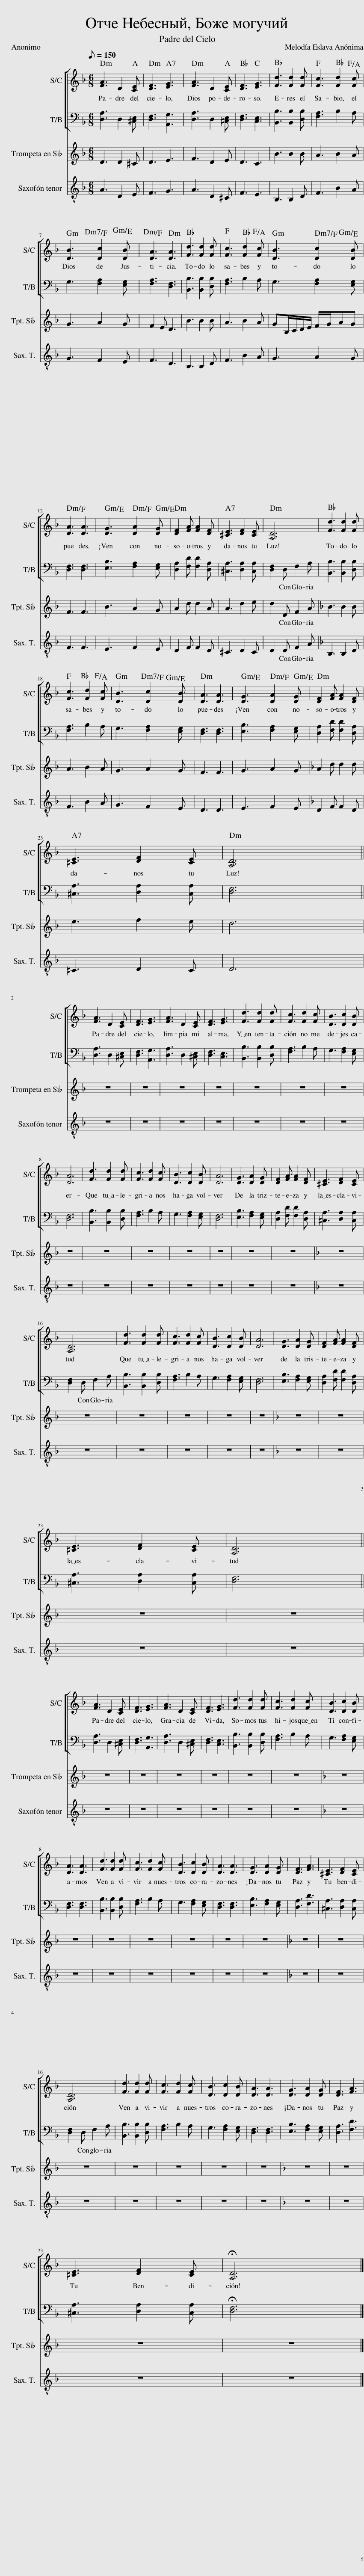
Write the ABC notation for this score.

X:1
%%score [ 1 2 ] 3 4
L:1/8
Q:1/8=150
M:6/8
I:linebreak $
K:F
V:1 treble
V:2 bass
V:3 treble transpose=-2
V:4 treble transpose=-14
V:1
 [FA]3 D2 [CE] | [DF]3 [EG]3 | [FA]3 D2 [CE] | [DF]3 [EG]3 | [Fd]3 [Fd]2 [Fd] | %5
 [Fc]3 [Fd]2 [Fc] |$ [DB]3 [Dc]2 [DB] | [DA]3 [DA]3 | [Fd]3 [Fd]2 [Fd] | [Fc]3 [Fd]2 [Fc] | %10
 [DB]3 [Dc]2 [DB] |$ [DA]3 [DA]3 | [DG]3 [DA]2 [DG] | [DF]2 [FA] [FA]2 [DF] | [^CE]3 [DF]2 [CE] | %15
 [A,D]6 | [Fd]3 [Fd]2 [Fd] |$ [Fc]3 [Fd]2 [Fc] | [DB]3 [Dc]2 [DB] | [DA]3 [DA]3 | %20
 [DG]3 [DA]2 [DG] | [DF]2 [FA] [FA]2 [DF] |$ [^CE]3 [DF]2 [CE] | [A,D]6 ||$ [FA]3 D2 [CE] | %25
 [DF]3 [EG]3 | [FA]3 D2 [CE] | [DF]3 [EG]3 | [Fd]3 [Fd]2 [Fd] | [Fc]3 [Fd]2 [Fc] | %30
 [DB]3 [Dc]2 [DB] |$ [DA]6 | [Fd]3 [Fd]2 [Fd] | [Fc]3 [Fd]2 [Fc] | [DB]3 [Dc]2 [DB] | %35
 [DA]6 | [DG]3 [DA]2 [DG] | [DF]2 [FA] [FA]2 [DF] | [^CE]3 [DF]2 [CE] |$ [A,D]6 | %40
 [Fd]3 [Fd]2 [Fd] | [Fc]3 [Fd]2 [Fc] | [DB]3 [Dc]2 [DB] | [DA]6 | [DG]3 [DA]2 [DG] | %45
 [DF]2 [FA] [FA]2 [DF] |$ [^CE]3 [DF]2 [CE] | [A,D]6 ||$ [FA]3 D2 [CE] | [DF]3 [EG]3 | %50
 [FA]3 D2 [CE] | [DF]3 [EG]3 | [Fd]3 [Fd]2 [Fd] | [Fc]3 [Fd]2 [Fc] | [DB]3 [Dc]2 [DB] |$ %55
 [DA]3 [DA]3 | [Fd]3 [Fd]2 [Fd] | [Fc]3 [Fd]2 [Fc] | [DB]3 [Dc]2 [DB] | [DA]3 [DA]3 | %60
 [DG]3 [DA]2 [DG] | [DF]3 [FA]3 | [^CE]3 [DF]2 [CE] |$ [A,D]6 | [Fd]3 [Fd]2 [Fd] | %65
 [Fc]3 [Fd]2 [Fc] | [DB]3 [Dc]2 [DB] | [DA]3 [DA]3 | [DG]3 [DA]2 [DG] | [DF]3 [FA]3 |$ %70
 [^CE]3 [DF]2 [CE] | !fermata![A,D]6 |] %72
V:2
 [D,A,]3 D,2 [^C,E,] | [D,F,]3 [A,,G,]3 | [D,A,]3 D,2 [^C,E,] | [D,F,]3 [C,E,]3 | [B,,B,]3 [B,,B,]2 [D,B,] | %5
 [F,A,]3 B,2 A, |$ G,3 [F,A,]2 [E,G,] | [F,A,]3 [D,F,]3 | [B,,B,]3 [B,,B,]2 [D,B,] | [F,A,]3 B,2 A, | %10
 G,3 [F,A,]2 [E,G,] |$ [D,F,]3 [D,F,]3 | [E,B,]3 [F,A,]2 [E,G,] | [D,A,]2 [F,D] [F,D]2 [D,A,] | [^C,A,]3 [D,A,]2 [C,A,] | %15
 [D,F,]2 D, F,2 A, | [B,,B,]3 [B,,B,]2 [D,B,] |$ [F,A,]3 B,2 A, | G,3 [F,A,]2 [E,G,] | [D,F,]3 [D,F,]3 | %20
 [E,B,]3 [F,A,]2 [E,G,] | [D,A,]2 [F,D] [F,D]2 [D,A,] |$ [^C,A,]3 [D,A,]2 [C,A,] | [D,F,]6 ||$ [D,A,]3 D,2 [^C,E,] | %25
 [D,F,]3 [A,,G,]3 | [D,A,]3 D,2 [^C,E,] | [D,F,]3 [C,E,]3 | [B,,B,]3 [B,,B,]2 [D,B,] | [F,A,]3 B,2 A, | %30
 G,3 [F,A,]2 [E,G,] |$ [D,F,]6 | [B,,B,]3 [B,,B,]2 [D,B,] | [F,A,]3 B,2 A, | G,3 [F,A,]2 [E,G,] | %35
 [D,F,]6 | [E,B,]3 [F,A,]2 [E,G,] | [D,A,]2 [F,D] [F,D]2 [D,A,] | [^C,A,]3 [D,A,]2 [C,A,] |$ [D,F,]2 D, F,2 A, | %40
 [B,,B,]3 [B,,B,]2 [D,B,] | [F,A,]3 B,2 A, | G,3 [F,A,]2 [E,G,] | [D,F,]6 | [E,B,]3 [F,A,]2 [E,G,] | %45
 [D,A,]2 [F,D] [F,D]2 [D,A,] |$ [^C,A,]3 [D,A,]2 [C,A,] | [D,F,]6 ||$ [D,A,]3 D,2 [^C,E,] | [D,F,]3 [A,,G,]3 | %50
 [D,A,]3 D,2 [^C,E,] | [D,F,]3 [C,E,]3 | [B,,B,]3 [B,,B,]2 [D,B,] | [F,A,]3 B,2 A, | G,3 [F,A,]2 [E,G,] |$ %55
 [D,F,]3 [D,F,]3 | [B,,B,]3 [B,,B,]2 [D,B,] | [F,A,]3 B,2 A, | G,3 [F,A,]2 [E,G,] | [D,F,]3 [D,F,]3 | %60
 [E,B,]3 [F,A,]2 [E,G,] | [D,A,]3 [F,D]3 | [^C,A,]3 [D,A,]2 [C,A,] |$ [D,F,]2 D, F,2 A, | [B,,B,]3 [B,,B,]2 [D,B,] | %65
 [F,A,]3 B,2 A, | G,3 [F,A,]2 [E,G,] | [D,F,]3 [D,F,]3 | [E,B,]3 [F,A,]2 [E,G,] | [D,A,]3 [F,D]3 |$ %70
 [^C,A,]3 [D,A,]2 [C,A,] | !fermata![D,F,]6 |] %72
V:3
 E3 E2 ^D | E3 ^F3 | G3 E2 ^F | E3 D3 | c3 c2 c | %5
 =B3 c2 B |$[K:F] A3 =B2 A | G2 ^F E3 | c3 c2 c | =B3 c2 B | %10
 AC/D/E/^F/ G/A/=BA |$[K:F] G3 G3 | c3 =B2 A | =B2 e e2 B | =B3 e2 ^f | %15
 e2 E G2 =B |[K:F] c3 c2 c |$ =B3 c2 B | A3 =B2 A | G3 G3 | %20
 A3 =B2 A |[K:F] =B2 e e2 e |$ ^f3 g2 f | e6 ||$[K:F] z6 | %25
 z6 | z6 | z6 | z6 | z6 | %30
 z6 |$[K:F] z6 | z6 | z6 | z6 | %35
 z6 | z6 | z6 |[K:F] z6 |$ z6 | %40
 z6 | z6 | z6 | z6 |[K:F] z6 | %45
 z6 |$ z6 | z6 ||$[K:F] z6 | z6 | %50
 z6 | z6 | z6 | z6 |[K:F] z6 |$ %55
 z6 | z6 | z6 | z6 | z6 | %60
 z6 |[K:F] z6 | z6 |$ z6 | z6 | %65
 z6 | z6 | z6 |[K:F] z6 | z6 |$ %70
 z6 | z6 |] %72
V:4
 =B3 E2 ^F | G3 A3 | =B3 E2 ^D | G3 ^F3 | C3 C2 E | %5
 G3 c2 =B |$[K:F] A3 G2 ^F | G3 E3 | C3 C2 E | G3 c2 =B | %10
 A3 =B2 A |$[K:F] G3 G3 | ^F3 G2 F | E2 G G2 E | ^D3 E2 D | %15
 E2 E G2 =B |[K:F] C3 C2 E |$ G3 c2 =B | A3 G2 ^F | E3 E3 | %20
 ^F3 G2 F |[K:F] E2 G G2 E |$ ^D3 E2 D | E6 ||$[K:F] z6 | %25
 z6 | z6 | z6 | z6 | z6 | %30
 z6 |$[K:F] z6 | z6 | z6 | z6 | %35
 z6 | z6 | z6 |[K:F] z6 |$ z6 | %40
 z6 | z6 | z6 | z6 |[K:F] z6 | %45
 z6 |$ z6 | z6 ||$[K:F] z6 | z6 | %50
 z6 | z6 | z6 | z6 |[K:F] z6 |$ %55
 z6 | z6 | z6 | z6 | z6 | %60
 z6 |[K:F] z6 | z6 |$ z6 | z6 | %65
 z6 | z6 | z6 |[K:F] z6 | z6 |$ %70
 z6 | z6 |] %72
